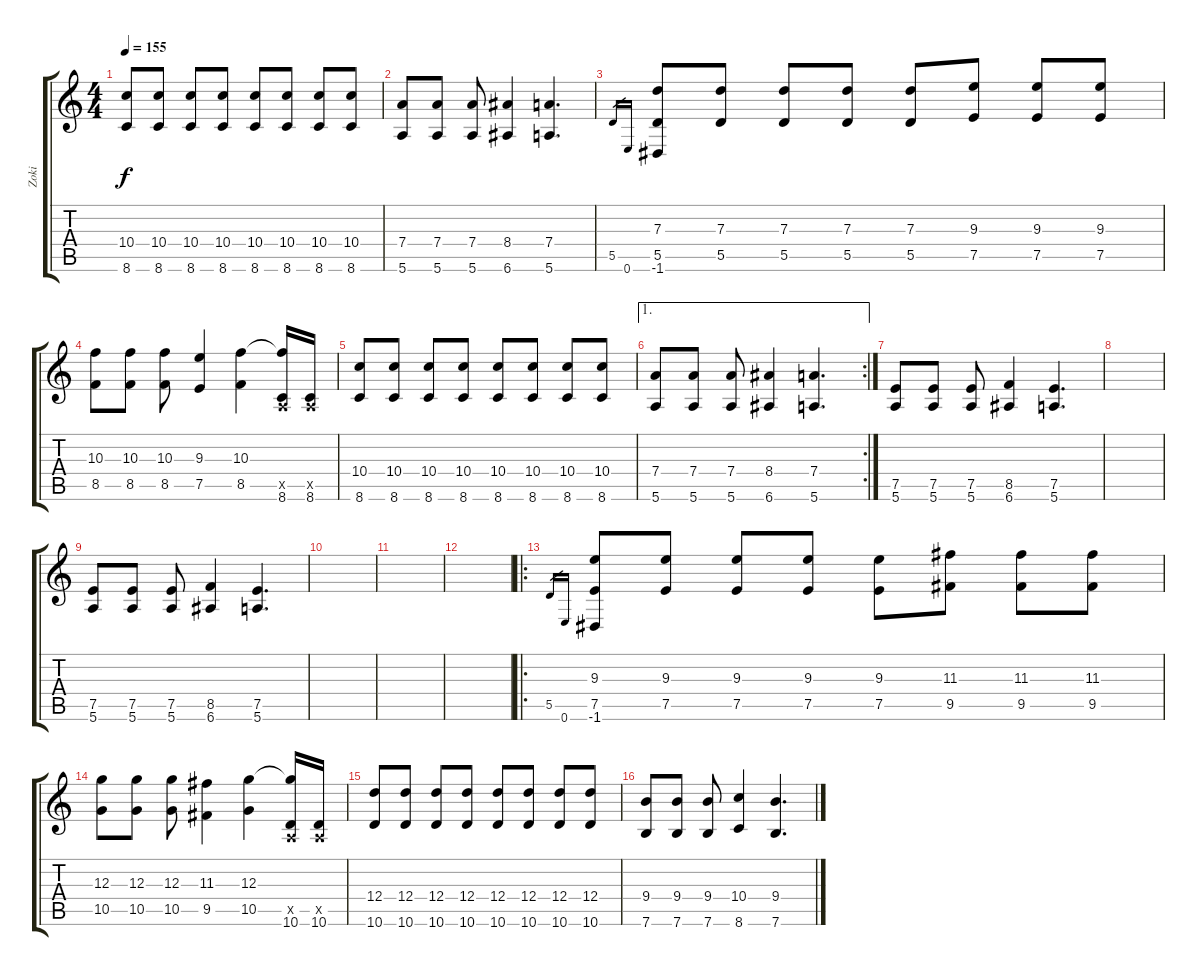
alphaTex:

\track ("Zoki" "Zoki") {instrument distortionguitar}
\staff {score tabs}
\tuning (E4 B3 G3 D3 A2 E2) {hide}
\ts (4 4)
\tempo 155
\clef g2
\ks c
(10.4 8.6).8{dy f} (10.4 8.6).8 (10.4 8.6).8 (10.4 8.6).8 (10.4 8.6).8 (10.4 8.6).8 (10.4 8.6).8 (10.4 8.6).8 |
(7.4 5.6).8 (7.4 5.6).8 (7.4 5.6).8 (8.4 6.6).4 (7.4 5.6).4{d} |
5.5.16{gr} 0.6.16{gr} (7.3 5.5 -1.6).8 (7.3 5.5).8 (7.3 5.5).8 (7.3 5.5).8 (7.3 5.5).8 (9.3 7.5).8 (9.3 7.5).8 (9.3 7.5).8 |
(10.3 8.5).8 (10.3 8.5).8 (10.3 8.5).8 (9.3 7.5).4 (10.3 8.5).4 (10.3{t} 0.5{x} 8.6).16 (0.5{x} 8.6).16 |
(10.4 8.6).8 (10.4 8.6).8 (10.4 8.6).8 (10.4 8.6).8 (10.4 8.6).8 (10.4 8.6).8 (10.4 8.6).8 (10.4 8.6).8 |
\ae 1
\rc 2
(7.4 5.6).8 (7.4 5.6).8 (7.4 5.6).8 (8.4 6.6).4 (7.4 5.6).4{d} |
(7.5 5.6).8 (7.5 5.6).8 (7.5 5.6).8 (8.5 6.6).4 (7.5 5.6).4{d} |
|
(7.5 5.6).8 (7.5 5.6).8 (7.5 5.6).8 (8.5 6.6).4 (7.5 5.6).4{d} |
|
|
|
\ro
5.5.16{gr} 0.6.16{gr} (9.3 7.5 -1.6).8 (9.3 7.5).8 (9.3 7.5).8 (9.3 7.5).8 (9.3 7.5).8 (11.3 9.5).8 (11.3 9.5).8 (11.3 9.5).8 |
(12.3 10.5).8 (12.3 10.5).8 (12.3 10.5).8 (11.3 9.5).4 (12.3 10.5).4 (12.3{t} 0.5{x} 10.6).16 (0.5{x} 10.6).16 |
(12.4 10.6).8 (12.4 10.6).8 (12.4 10.6).8 (12.4 10.6).8 (12.4 10.6).8 (12.4 10.6).8 (12.4 10.6).8 (12.4 10.6).8 |
(9.4 7.6).8 (9.4 7.6).8 (9.4 7.6).8 (10.4 8.6).4 (9.4 7.6).4{d}
